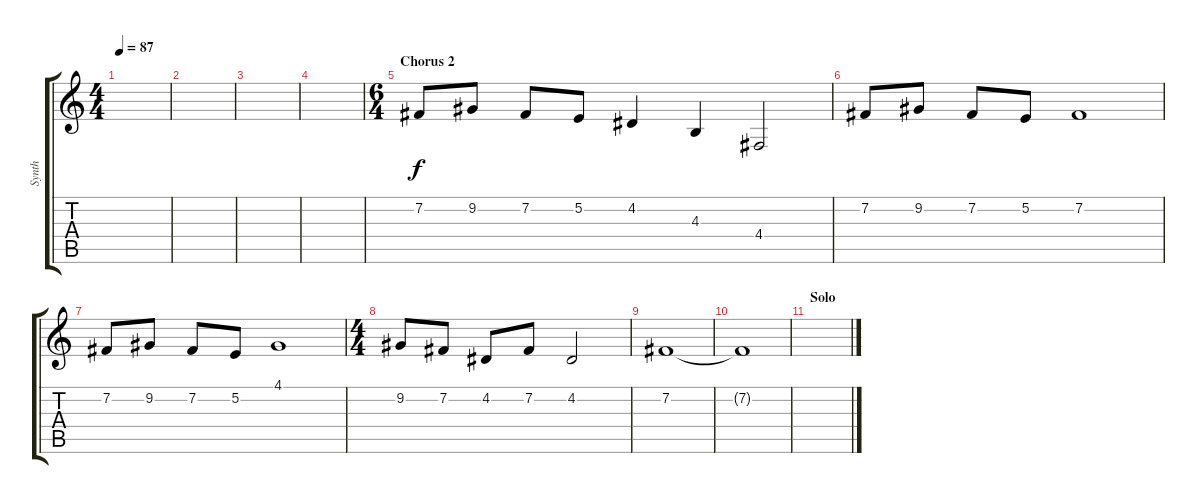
\track ("Synth" "Synth") {instrument tremolostrings}
\staff {score tabs}
\tuning (E4 B3 G3 D3 A2 E2) {hide}
\ts (4 4)
\tempo 87
\clef g2
\ks c
|
|
|
|
\ts (6 4)
\section ("" "Chorus 2")
7.2.8{dy f} 9.2.8 7.2.8 5.2.8 4.2.4 4.3.4 4.4.2 |
7.2.8 9.2.8 7.2.8 5.2.8 7.2.1 |
7.2.8 9.2.8 7.2.8 5.2.8 4.1.1 |
\ts (4 4)
9.2.8 7.2.8 4.2.8 7.2.8 4.2.2 |
7.2.1 |
7.2{t}.1 |
\section ("" "Solo")
